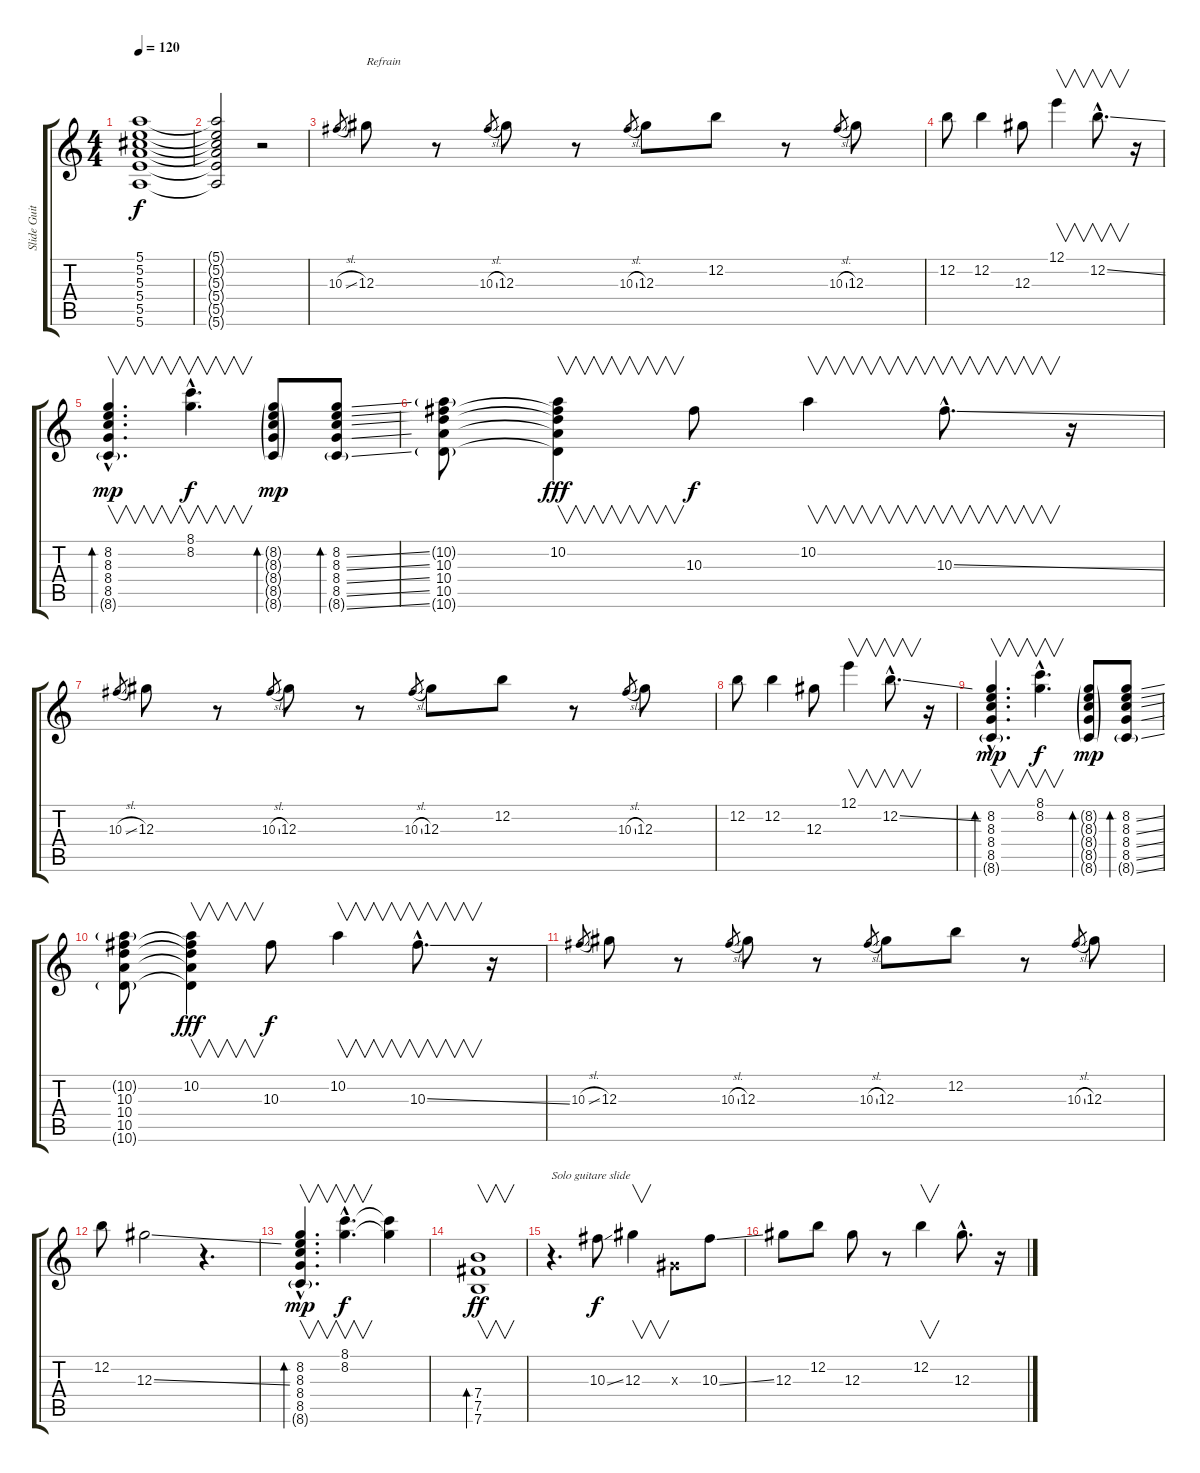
\track ("Slide Guitare" "Slide Guit") {instrument electricguitarclean}
\staff {score tabs}
\tuning (E4 B3 Ab3 E3 B2 E2) {hide}
\ts (4 4)
\tempo 120
\clef g2
\ks c
(5.1 5.2 5.3 5.4 5.5 5.6).1{dy f} |
(5.1{t} 5.2{t} 5.3{t} 5.4{t} 5.5{t} 5.6{t}).2 r.2 |
10.3{sl}.8{gr} 12.3.8{txt "Refrain"} r.8 10.3{sl}.8{gr} 12.3.8 r.8 10.3{sl}.8{gr} 12.3.8 12.2.8 r.8 10.3{sl}.8{gr} 12.3.8 |
12.2.8 12.2.4 12.3.8 12.1.4{v} 12.2{ss hac}.8{v d} r.16 |
(8.2{hac} 8.3{hac} 8.4{hac} 8.5{hac} 8.6{g hac}).4{v d bd 60 dy mp} (8.1{hac} 8.2{hac}).4{v d dy f} (8.2{g} 8.3{g} 8.4{g} 8.5{g} 8.6{g}).8{bd 60 dy mp} (8.2{ss} 8.3{ss} 8.4{ss} 8.5{ss} 8.6{ss g}).8{bd 60} |
(10.2{g} 10.3 10.4 10.5 10.6{g}).8 (10.2 10.3{t} 10.4{t} 10.5{t} 10.6{t}).4{v dy fff} 10.3.8{dy f} 10.2.4{v} 10.3{ss hac}.8{v d} r.16 |
10.3{sl}.8{gr} 12.3.8 r.8 10.3{sl}.8{gr} 12.3.8 r.8 10.3{sl}.8{gr} 12.3.8 12.2.8 r.8 10.3{sl}.8{gr} 12.3.8 |
12.2.8 12.2.4 12.3.8 12.1.4{v} 12.2{ss hac}.8{v d} r.16 |
(8.2{hac} 8.3{hac} 8.4{hac} 8.5{hac} 8.6{g hac}).4{v d bd 60 dy mp} (8.1{hac} 8.2{hac}).4{v d dy f} (8.2{g} 8.3{g} 8.4{g} 8.5{g} 8.6{g}).8{bd 60 dy mp} (8.2{ss} 8.3{ss} 8.4{ss} 8.5{ss} 8.6{ss g}).8{bd 60} |
(10.2{g} 10.3 10.4 10.5 10.6{g}).8 (10.2 10.3{t} 10.4{t} 10.5{t} 10.6{t}).4{v dy fff} 10.3.8{dy f} 10.2.4{v} 10.3{ss hac}.8{v d} r.16 |
10.3{sl}.8{gr} 12.3.8 r.8 10.3{sl}.8{gr} 12.3.8 r.8 10.3{sl}.8{gr} 12.3.8 12.2.8 r.8 10.3{sl}.8{gr} 12.3.8 |
12.2.8 12.3{ss}.2 r.4{d} |
(8.2{hac} 8.3{hac} 8.4{hac} 8.5{hac} 8.6{g hac}).4{v d bd 60 dy mp} (8.1{hac} 8.2{hac}).4{v d dy f} (8.1{t} 8.2{t}).4 |
(7.4 7.5 7.6).1{v bd 60 dy ff} |
r.4{d txt "Solo guitare slide"} 10.3{ss}.8{dy f} 12.3.4{v} 0.3{x}.8 10.3{ss}.8 |
12.3.8 12.2.8 12.3.8 r.8 12.2.4{v} 12.3{ss hac}.8{d} r.16
